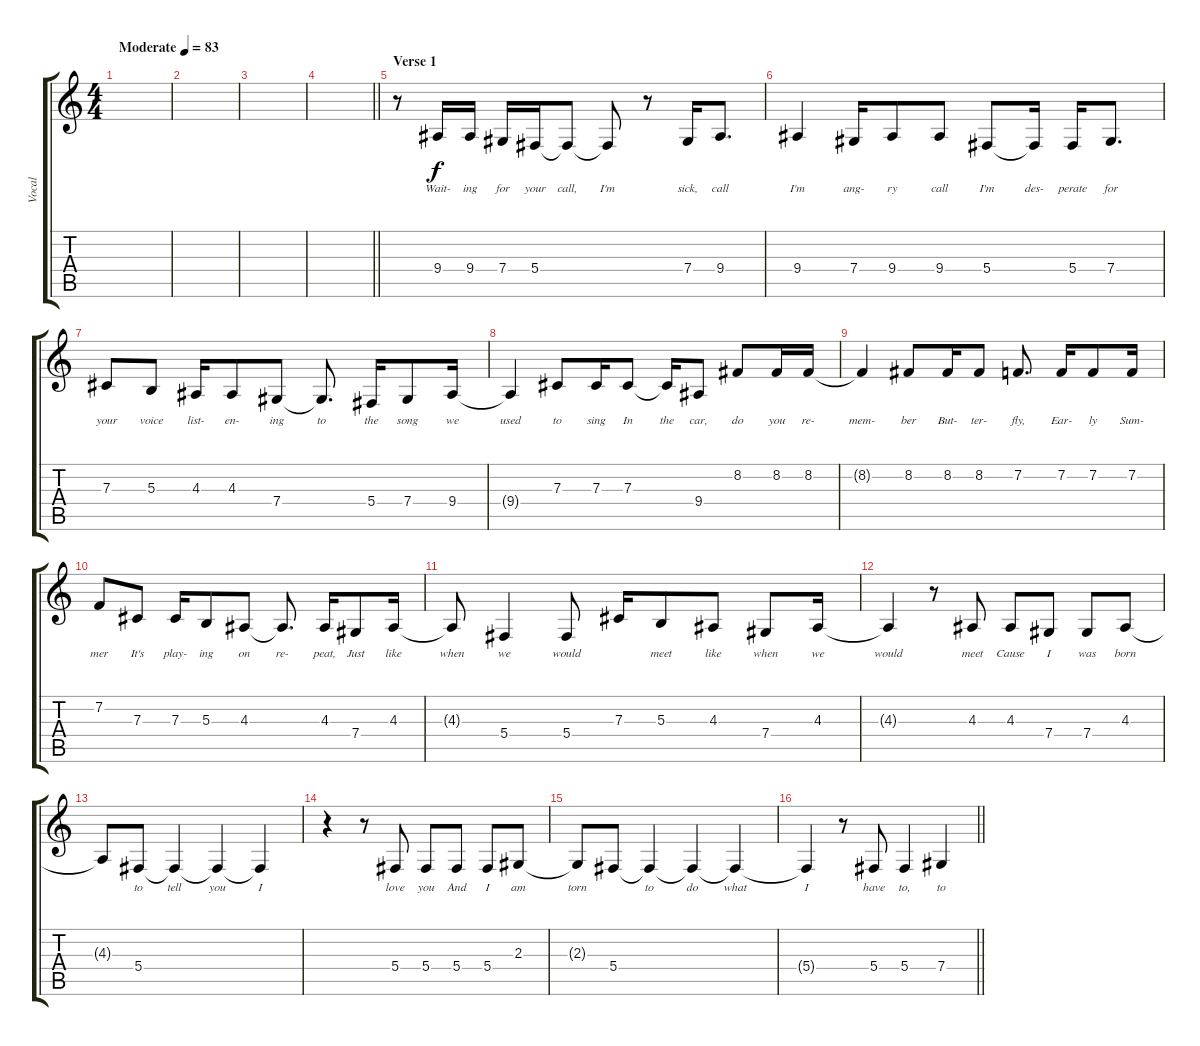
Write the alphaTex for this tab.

\track ("Vocal" "Vocal") {instrument clarinet}
\staff {score tabs}
\tuning (Eb4 Bb3 Gb3 Db3 Ab2 Eb2) {hide}
\ts (4 4)
\tempo (83 "Moderate")
\clef g2
\ks c
|
|
|
\barLineRight lightlight
|
\section ("" "Verse 1")
r.8 9.4.16{lyrics (0 "Wait-") lyrics (1 "") lyrics (2 "") lyrics (3 "") lyrics (4 "")} 9.4.16{lyrics (0 "ing") lyrics (1 "") lyrics (2 "") lyrics (3 "") lyrics (4 "")} 7.4.16{lyrics (0 "for") lyrics (1 "") lyrics (2 "") lyrics (3 "") lyrics (4 "")} 5.4.16{lyrics (0 "your") lyrics (1 "") lyrics (2 "") lyrics (3 "") lyrics (4 "")} 5.4{t}.8{lyrics (0 "call,") lyrics (1 "") lyrics (2 "") lyrics (3 "") lyrics (4 "")} 5.4{t}.8{lyrics (0 "I'm") lyrics (1 "") lyrics (2 "") lyrics (3 "") lyrics (4 "")} r.8 7.4.16{lyrics (0 "sick,") lyrics (1 "") lyrics (2 "") lyrics (3 "") lyrics (4 "")} 9.4.8{d lyrics (0 "call") lyrics (1 "") lyrics (2 "") lyrics (3 "") lyrics (4 "")} |
9.4.4{lyrics (0 "I'm") lyrics (1 "") lyrics (2 "") lyrics (3 "") lyrics (4 "")} 7.4.16{lyrics (0 "ang-") lyrics (1 "") lyrics (2 "") lyrics (3 "") lyrics (4 "")} 9.4.8{lyrics (0 "ry") lyrics (1 "") lyrics (2 "") lyrics (3 "") lyrics (4 "")} 9.4.8{lyrics (0 "call") lyrics (1 "") lyrics (2 "") lyrics (3 "") lyrics (4 "")} 5.4.8{lyrics (0 "I'm") lyrics (1 "") lyrics (2 "") lyrics (3 "") lyrics (4 "")} 5.4{t}.16{lyrics (0 "des-") lyrics (1 "") lyrics (2 "") lyrics (3 "") lyrics (4 "")} 5.4.16{lyrics (0 "perate") lyrics (1 "") lyrics (2 "") lyrics (3 "") lyrics (4 "")} 7.4.8{d lyrics (0 "for") lyrics (1 "") lyrics (2 "") lyrics (3 "") lyrics (4 "")} |
7.3.8{lyrics (0 "your") lyrics (1 "") lyrics (2 "") lyrics (3 "") lyrics (4 "")} 5.3.8{lyrics (0 "voice") lyrics (1 "") lyrics (2 "") lyrics (3 "") lyrics (4 "")} 4.3.16{lyrics (0 "list-") lyrics (1 "") lyrics (2 "") lyrics (3 "") lyrics (4 "")} 4.3.8{lyrics (0 "en-") lyrics (1 "") lyrics (2 "") lyrics (3 "") lyrics (4 "")} 7.4.8{lyrics (0 "ing") lyrics (1 "") lyrics (2 "") lyrics (3 "") lyrics (4 "")} 7.4{t}.8{d lyrics (0 "to") lyrics (1 "") lyrics (2 "") lyrics (3 "") lyrics (4 "")} 5.4.16{lyrics (0 "the") lyrics (1 "") lyrics (2 "") lyrics (3 "") lyrics (4 "")} 7.4.8{lyrics (0 "song") lyrics (1 "") lyrics (2 "") lyrics (3 "") lyrics (4 "")} 9.4.16{lyrics (0 "we") lyrics (1 "") lyrics (2 "") lyrics (3 "") lyrics (4 "")} |
9.4{t}.4{lyrics (0 "used") lyrics (1 "") lyrics (2 "") lyrics (3 "") lyrics (4 "")} 7.3.8{lyrics (0 "to") lyrics (1 "") lyrics (2 "") lyrics (3 "") lyrics (4 "")} 7.3.16{lyrics (0 "sing") lyrics (1 "") lyrics (2 "") lyrics (3 "") lyrics (4 "")} 7.3.8{lyrics (0 "In") lyrics (1 "") lyrics (2 "") lyrics (3 "") lyrics (4 "")} 7.3{t}.16{lyrics (0 "the") lyrics (1 "") lyrics (2 "") lyrics (3 "") lyrics (4 "")} 9.4.8{lyrics (0 "car,") lyrics (1 "") lyrics (2 "") lyrics (3 "") lyrics (4 "")} 8.2.8{lyrics (0 "do") lyrics (1 "") lyrics (2 "") lyrics (3 "") lyrics (4 "")} 8.2.16{lyrics (0 "you") lyrics (1 "") lyrics (2 "") lyrics (3 "") lyrics (4 "")} 8.2.16{lyrics (0 "re-") lyrics (1 "") lyrics (2 "") lyrics (3 "") lyrics (4 "")} |
8.2{t}.4{lyrics (0 "mem-") lyrics (1 "") lyrics (2 "") lyrics (3 "") lyrics (4 "")} 8.2.8{lyrics (0 "ber") lyrics (1 "") lyrics (2 "") lyrics (3 "") lyrics (4 "")} 8.2.16{lyrics (0 "But-") lyrics (1 "") lyrics (2 "") lyrics (3 "") lyrics (4 "")} 8.2.8{lyrics (0 "ter-") lyrics (1 "") lyrics (2 "") lyrics (3 "") lyrics (4 "")} 7.2.8{d lyrics (0 "fly,") lyrics (1 "") lyrics (2 "") lyrics (3 "") lyrics (4 "")} 7.2.16{lyrics (0 "Ear-") lyrics (1 "") lyrics (2 "") lyrics (3 "") lyrics (4 "")} 7.2.8{lyrics (0 "ly") lyrics (1 "") lyrics (2 "") lyrics (3 "") lyrics (4 "")} 7.2.16{lyrics (0 "Sum-") lyrics (1 "") lyrics (2 "") lyrics (3 "") lyrics (4 "")} |
7.2.8{lyrics (0 "mer") lyrics (1 "") lyrics (2 "") lyrics (3 "") lyrics (4 "")} 7.3.8{lyrics (0 "It's") lyrics (1 "") lyrics (2 "") lyrics (3 "") lyrics (4 "")} 7.3.16{lyrics (0 "play-") lyrics (1 "") lyrics (2 "") lyrics (3 "") lyrics (4 "")} 5.3.8{lyrics (0 "ing") lyrics (1 "") lyrics (2 "") lyrics (3 "") lyrics (4 "")} 4.3.8{lyrics (0 "on") lyrics (1 "") lyrics (2 "") lyrics (3 "") lyrics (4 "")} 4.3{t}.8{d lyrics (0 "re-") lyrics (1 "") lyrics (2 "") lyrics (3 "") lyrics (4 "")} 4.3.16{lyrics (0 "peat,") lyrics (1 "") lyrics (2 "") lyrics (3 "") lyrics (4 "")} 7.4.8{lyrics (0 "Just") lyrics (1 "") lyrics (2 "") lyrics (3 "") lyrics (4 "")} 4.3.16{lyrics (0 "like") lyrics (1 "") lyrics (2 "") lyrics (3 "") lyrics (4 "")} |
4.3{t}.8{lyrics (0 "when") lyrics (1 "") lyrics (2 "") lyrics (3 "") lyrics (4 "")} 5.4.4{lyrics (0 "we") lyrics (1 "") lyrics (2 "") lyrics (3 "") lyrics (4 "")} 5.4.8{lyrics (0 "would") lyrics (1 "") lyrics (2 "") lyrics (3 "") lyrics (4 "")} 7.3.16{lyrics (0 "") lyrics (1 "") lyrics (2 "") lyrics (3 "") lyrics (4 "")} 5.3.8{lyrics (0 "meet") lyrics (1 "") lyrics (2 "") lyrics (3 "") lyrics (4 "")} 4.3.8{lyrics (0 "like") lyrics (1 "") lyrics (2 "") lyrics (3 "") lyrics (4 "")} 7.4.8{lyrics (0 "when") lyrics (1 "") lyrics (2 "") lyrics (3 "") lyrics (4 "")} 4.3.16{lyrics (0 "we") lyrics (1 "") lyrics (2 "") lyrics (3 "") lyrics (4 "")} |
4.3{t}.4{lyrics (0 "would") lyrics (1 "") lyrics (2 "") lyrics (3 "") lyrics (4 "")} r.8 4.3.8{lyrics (0 "meet") lyrics (1 "") lyrics (2 "") lyrics (3 "") lyrics (4 "")} 4.3.8{lyrics (0 "Cause") lyrics (1 "") lyrics (2 "") lyrics (3 "") lyrics (4 "")} 7.4.8{lyrics (0 "I") lyrics (1 "") lyrics (2 "") lyrics (3 "") lyrics (4 "")} 7.4.8{lyrics (0 "was") lyrics (1 "") lyrics (2 "") lyrics (3 "") lyrics (4 "")} 4.3.8{lyrics (0 "born") lyrics (1 "") lyrics (2 "") lyrics (3 "") lyrics (4 "")} |
4.3{t}.8{lyrics (0 "") lyrics (1 "") lyrics (2 "") lyrics (3 "") lyrics (4 "")} 5.4.8{lyrics (0 "to") lyrics (1 "") lyrics (2 "") lyrics (3 "") lyrics (4 "")} 5.4{t}.4{lyrics (0 "tell") lyrics (1 "") lyrics (2 "") lyrics (3 "") lyrics (4 "")} 5.4{t}.4{lyrics (0 "you") lyrics (1 "") lyrics (2 "") lyrics (3 "") lyrics (4 "")} 5.4{t}.4{lyrics (0 "I") lyrics (1 "") lyrics (2 "") lyrics (3 "") lyrics (4 "")} |
r.4 r.8 5.4.8{lyrics (0 "love") lyrics (1 "") lyrics (2 "") lyrics (3 "") lyrics (4 "")} 5.4.8{lyrics (0 "you") lyrics (1 "") lyrics (2 "") lyrics (3 "") lyrics (4 "")} 5.4.8{lyrics (0 "And") lyrics (1 "") lyrics (2 "") lyrics (3 "") lyrics (4 "")} 5.4.8{lyrics (0 "I") lyrics (1 "") lyrics (2 "") lyrics (3 "") lyrics (4 "")} 2.3.8{lyrics (0 "am") lyrics (1 "") lyrics (2 "") lyrics (3 "") lyrics (4 "")} |
2.3{t}.8{lyrics (0 "torn") lyrics (1 "") lyrics (2 "") lyrics (3 "") lyrics (4 "")} 5.4.8{lyrics (0 "") lyrics (1 "") lyrics (2 "") lyrics (3 "") lyrics (4 "")} 5.4{t}.4{lyrics (0 "to") lyrics (1 "") lyrics (2 "") lyrics (3 "") lyrics (4 "")} 5.4{t}.4{lyrics (0 "do") lyrics (1 "") lyrics (2 "") lyrics (3 "") lyrics (4 "")} 5.4{t}.4{lyrics (0 "what") lyrics (1 "") lyrics (2 "") lyrics (3 "") lyrics (4 "")} |
\barLineRight lightlight
5.4{t}.4{lyrics (0 "I") lyrics (1 "") lyrics (2 "") lyrics (3 "") lyrics (4 "")} r.8 5.4.8{lyrics (0 "have") lyrics (1 "") lyrics (2 "") lyrics (3 "") lyrics (4 "")} 5.4.4{lyrics (0 "to,") lyrics (1 "") lyrics (2 "") lyrics (3 "") lyrics (4 "")} 7.4.4{lyrics (0 "to") lyrics (1 "") lyrics (2 "") lyrics (3 "") lyrics (4 "")}
